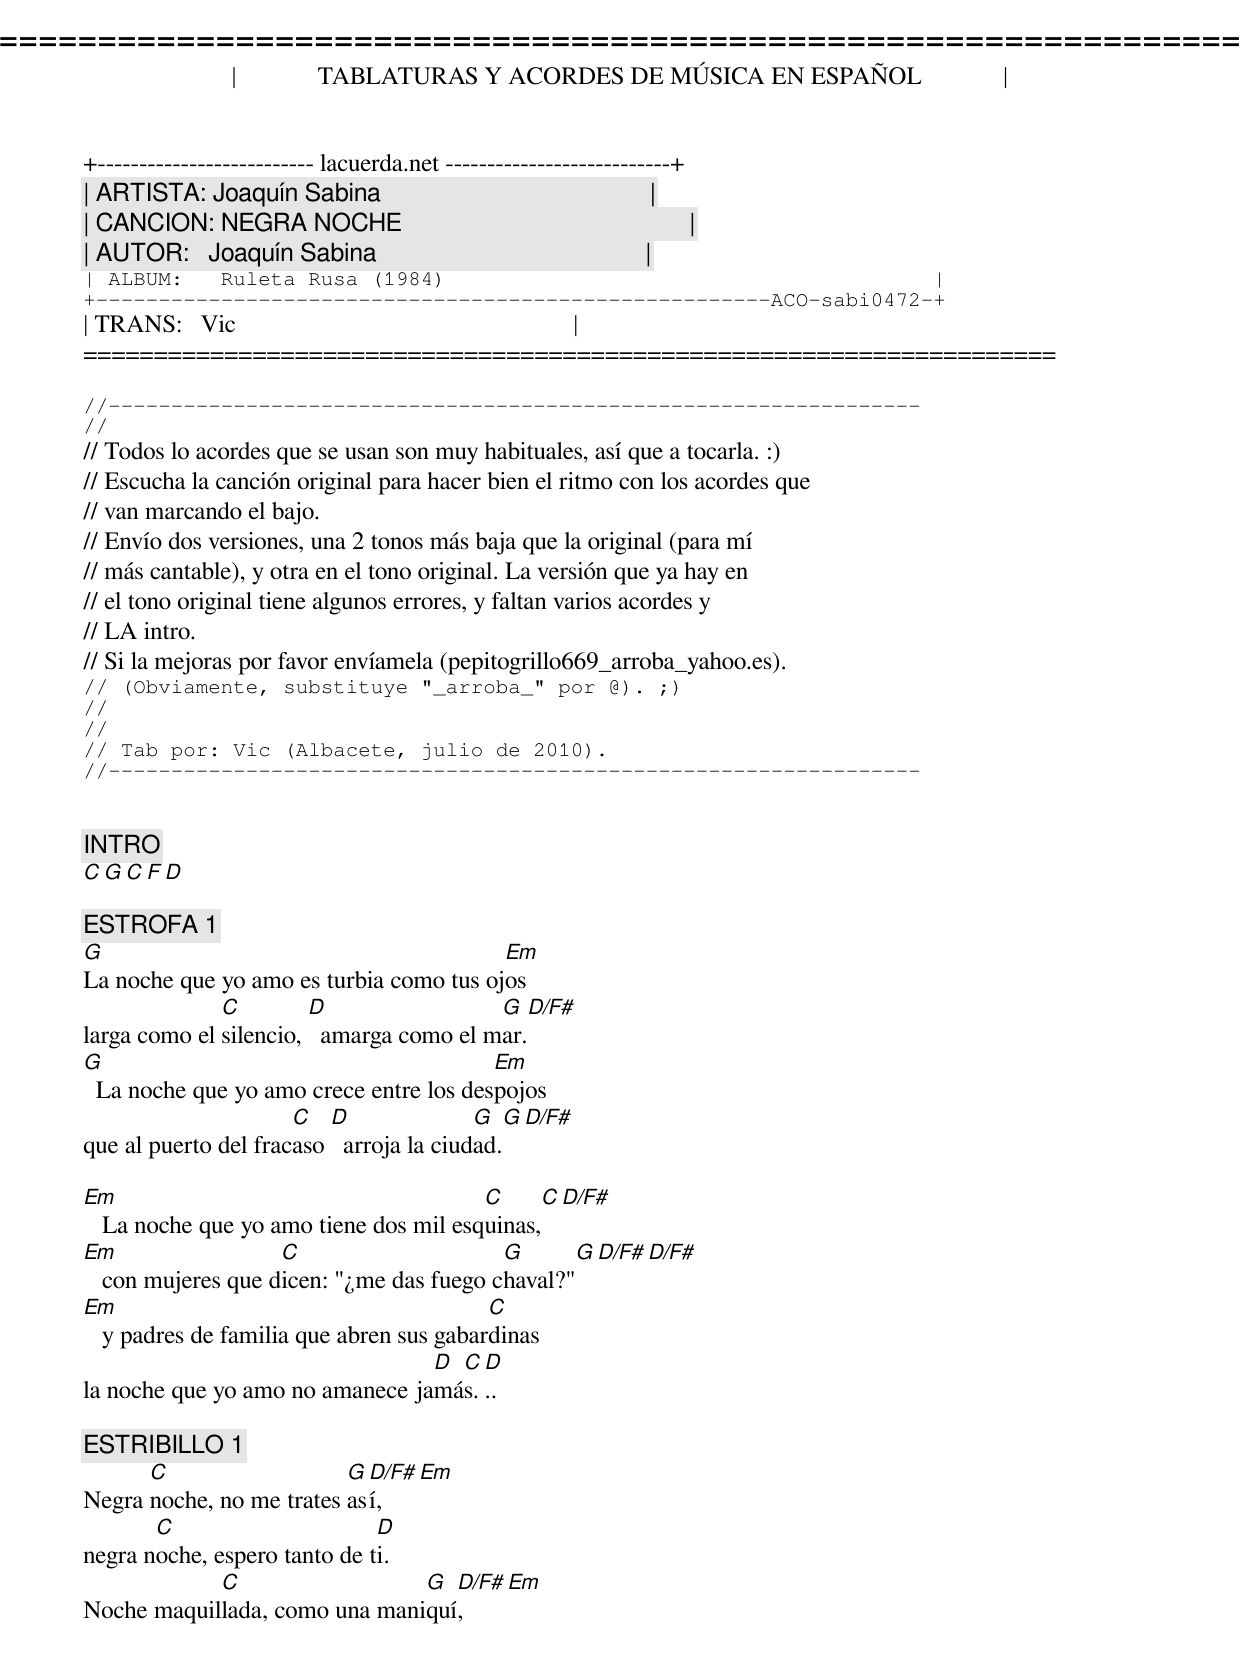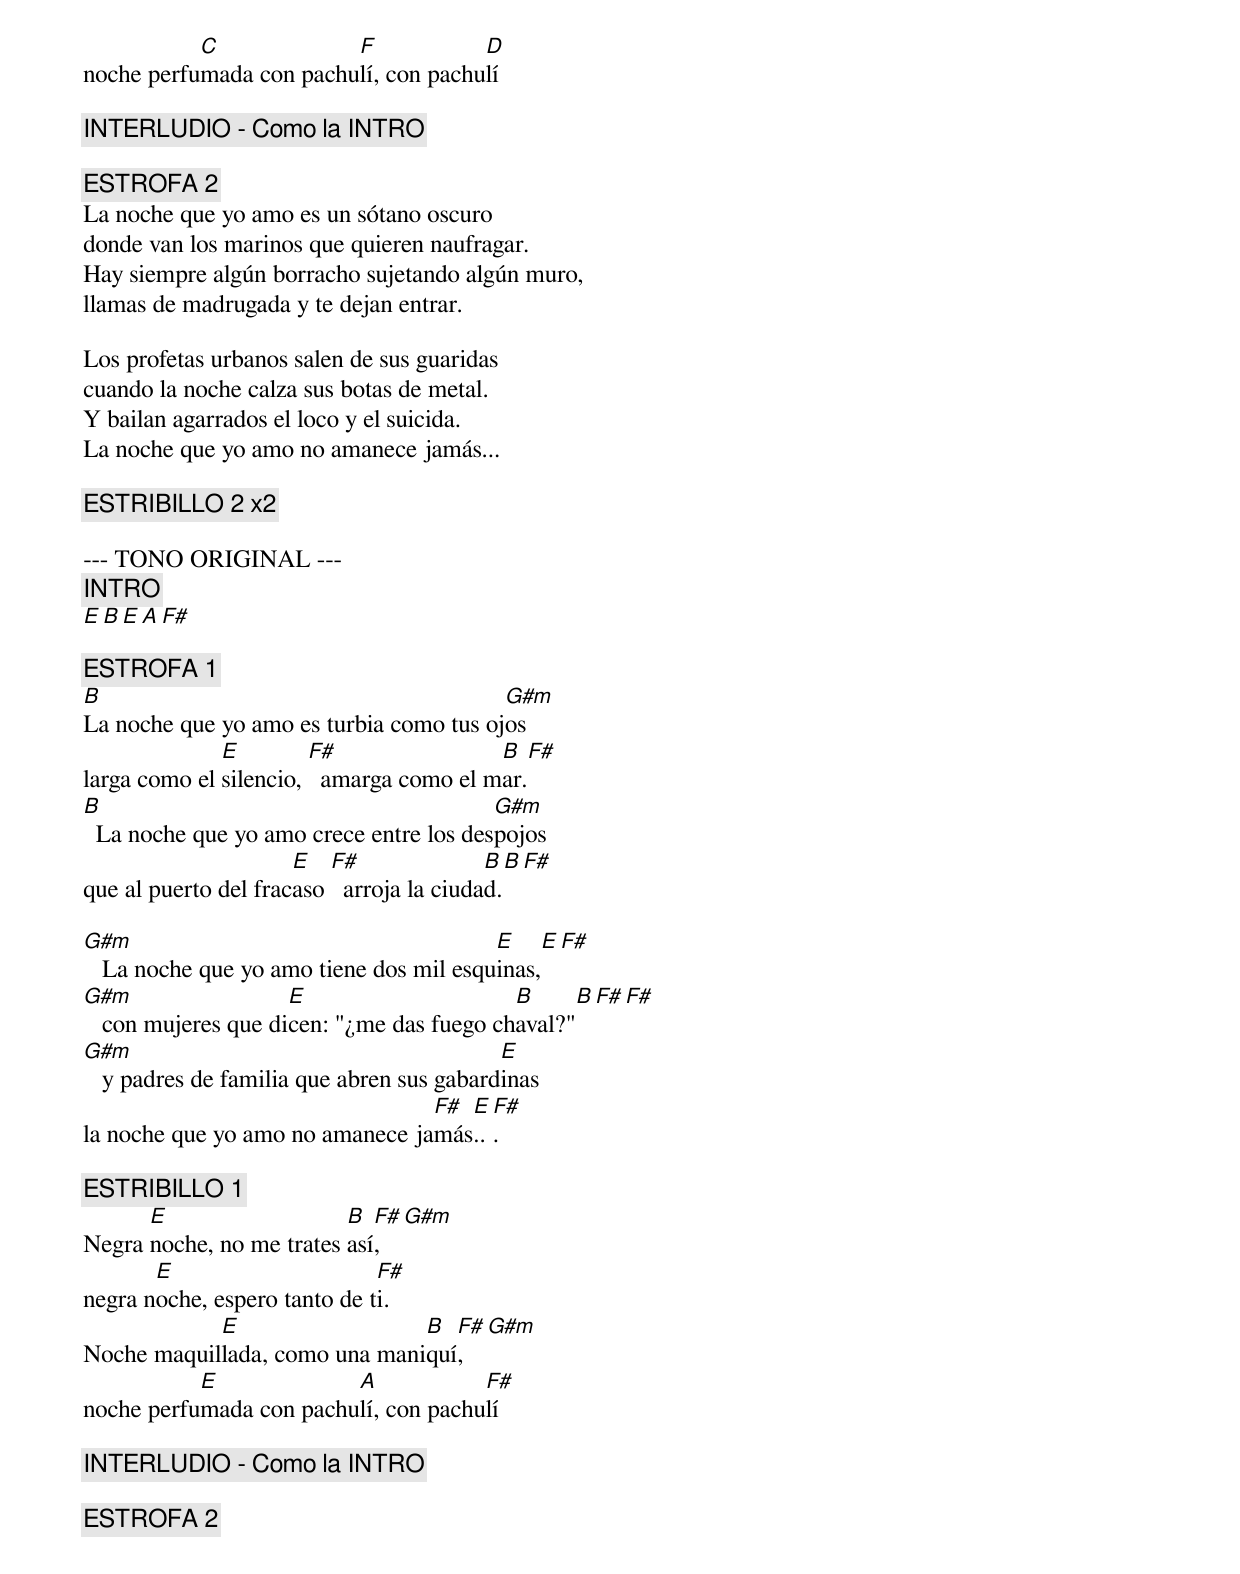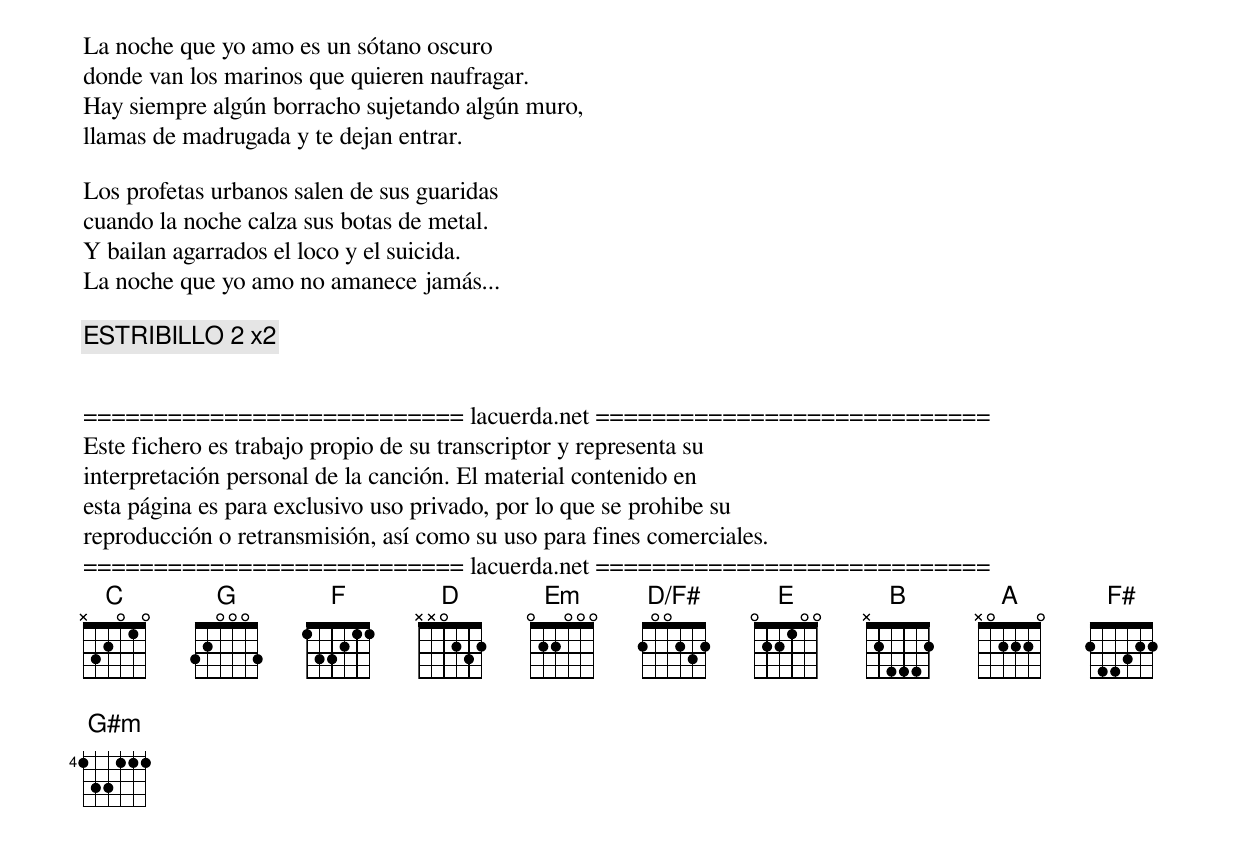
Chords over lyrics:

=====================================================================
|             TABLATURAS Y ACORDES DE MÚSICA EN ESPAÑOL             |
+-------------------------- lacuerda.net ---------------------------+
| ARTISTA: Joaquín Sabina                                           |
| CANCION: NEGRA NOCHE                                              |
| AUTOR:   Joaquín Sabina                                           |
| ALBUM:   Ruleta Rusa (1984)                                       |
+------------------------------------------------------ACO-sabi0472-+
| TRANS:   Vic                                                      |
=====================================================================

//-----------------------------------------------------------------
//
// Todos lo acordes que se usan son muy habituales, así que a tocarla. :)
// Escucha la canción original para hacer bien el ritmo con los acordes que
// van marcando el bajo.
// Envío dos versiones, una 2 tonos más baja que la original (para mí
// más cantable), y otra en el tono original. La versión que ya hay en
// el tono original tiene algunos errores, y faltan varios acordes y
// LA intro.
// Si la mejoras por favor envíamela (pepitogrillo669_arroba_yahoo.es).
// (Obviamente, substituye "_arroba_" por @). ;)
//
//
// Tab por: Vic (Albacete, julio de 2010).
//-----------------------------------------------------------------

D/F#: 200232

[INTRO]
C  G  C  F  D

[ESTROFA 1]
G                                        Em
La noche que yo amo es turbia como tus ojos
              C         D                 G   D/F#
larga como el silencio,   amarga como el mar.
G                                        Em
  La noche que yo amo crece entre los despojos
                      C   D               G    G  D/F#
que al puerto del fracaso   arroja la ciudad.

Em                                      C      C  D/F#
   La noche que yo amo tiene dos mil esquinas,
Em                  C                     G       G D/F# D/F#
   con mujeres que dicen: "¿me das fuego chaval?"
Em                                        C
   y padres de familia que abren sus gabardinas
                                 D C D
la noche que yo amo no amanece jamás...

[ESTRIBILLO 1]
      C                   G D/F# Em
Negra noche, no me trates así,
       C                      D
negra noche, espero tanto de ti.
            C                  G  D/F#  Em
Noche maquillada, como una maniquí,
           C             F            D
noche perfumada con pachulí, con pachulí

[INTERLUDIO - Como la INTRO]

[ESTROFA 2]
La noche que yo amo es un sótano oscuro
donde van los marinos que quieren naufragar.
Hay siempre algún borracho sujetando algún muro,
llamas de madrugada y te dejan entrar.

Los profetas urbanos salen de sus guaridas
cuando la noche calza sus botas de metal.
Y bailan agarrados el loco y el suicida.
La noche que yo amo no amanece jamás...

[ESTRIBILLO 2] x2

--- TONO ORIGINAL ---
[INTRO]
E  B  E  A  F#

[ESTROFA 1]
B                                        G#m
La noche que yo amo es turbia como tus ojos
              E         F#                B   F#
larga como el silencio,   amarga como el mar.
B                                        G#m
  La noche que yo amo crece entre los despojos
                      E   F#               B    B  F#
que al puerto del fracaso   arroja la ciudad.

G#m                                      E      E  F#
   La noche que yo amo tiene dos mil esquinas,
G#m                  E                     B       B F# F#
   con mujeres que dicen: "¿me das fuego chaval?"
G#m                                        E
   y padres de familia que abren sus gabardinas
                                 F# E F#
la noche que yo amo no amanece jamás...

[ESTRIBILLO 1]
      E                   B  F# G#m
Negra noche, no me trates así,
       E                      F#
negra noche, espero tanto de ti.
            E                  B  F#  G#m
Noche maquillada, como una maniquí,
           E             A            F#
noche perfumada con pachulí, con pachulí

[INTERLUDIO - Como la INTRO]

[ESTROFA 2]
La noche que yo amo es un sótano oscuro
donde van los marinos que quieren naufragar.
Hay siempre algún borracho sujetando algún muro,
llamas de madrugada y te dejan entrar.

Los profetas urbanos salen de sus guaridas
cuando la noche calza sus botas de metal.
Y bailan agarrados el loco y el suicida.
La noche que yo amo no amanece jamás...

[ESTRIBILLO 2] x2


=========================== lacuerda.net ============================
Este fichero es trabajo propio de su transcriptor y representa su
interpretación personal de la canción. El material contenido en
esta página es para exclusivo uso privado, por lo que se prohibe su
reproducción o retransmisión, así como su uso para fines comerciales.
=========================== lacuerda.net ============================
